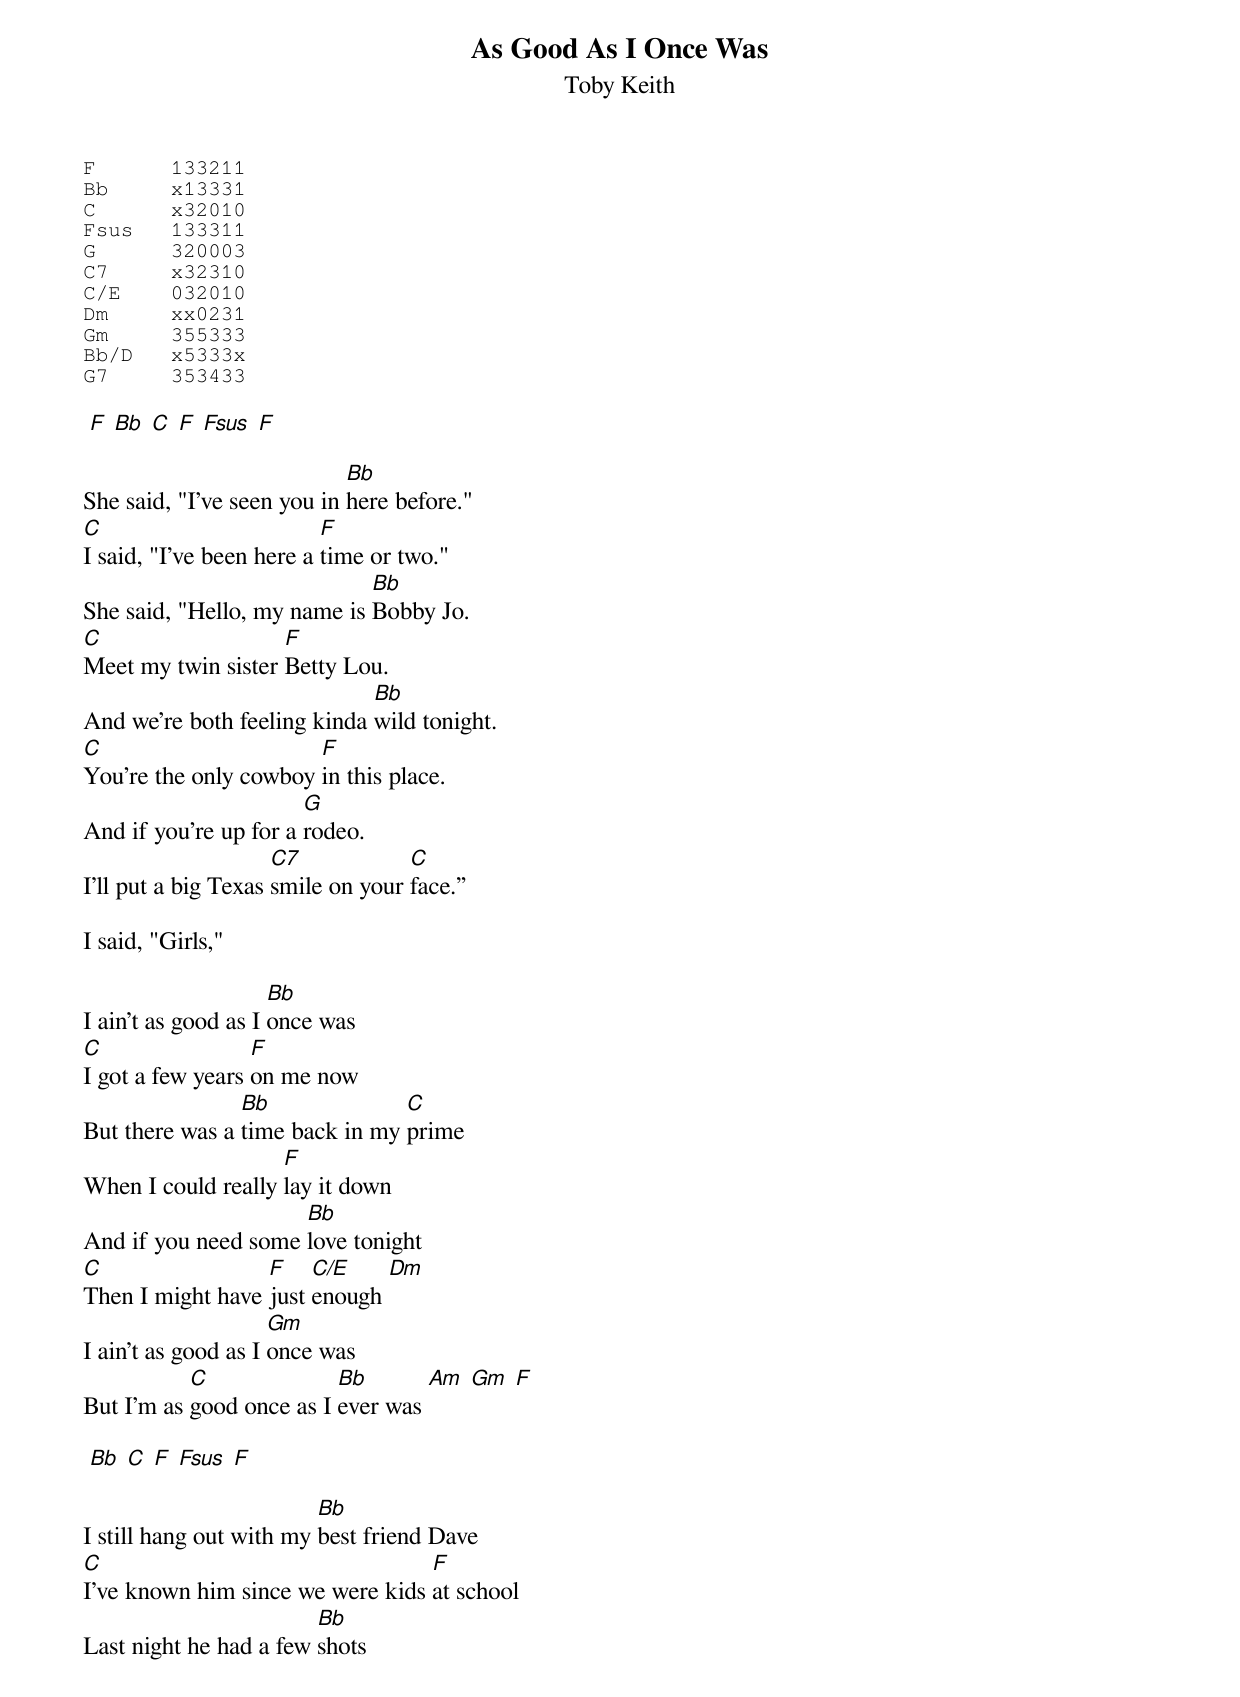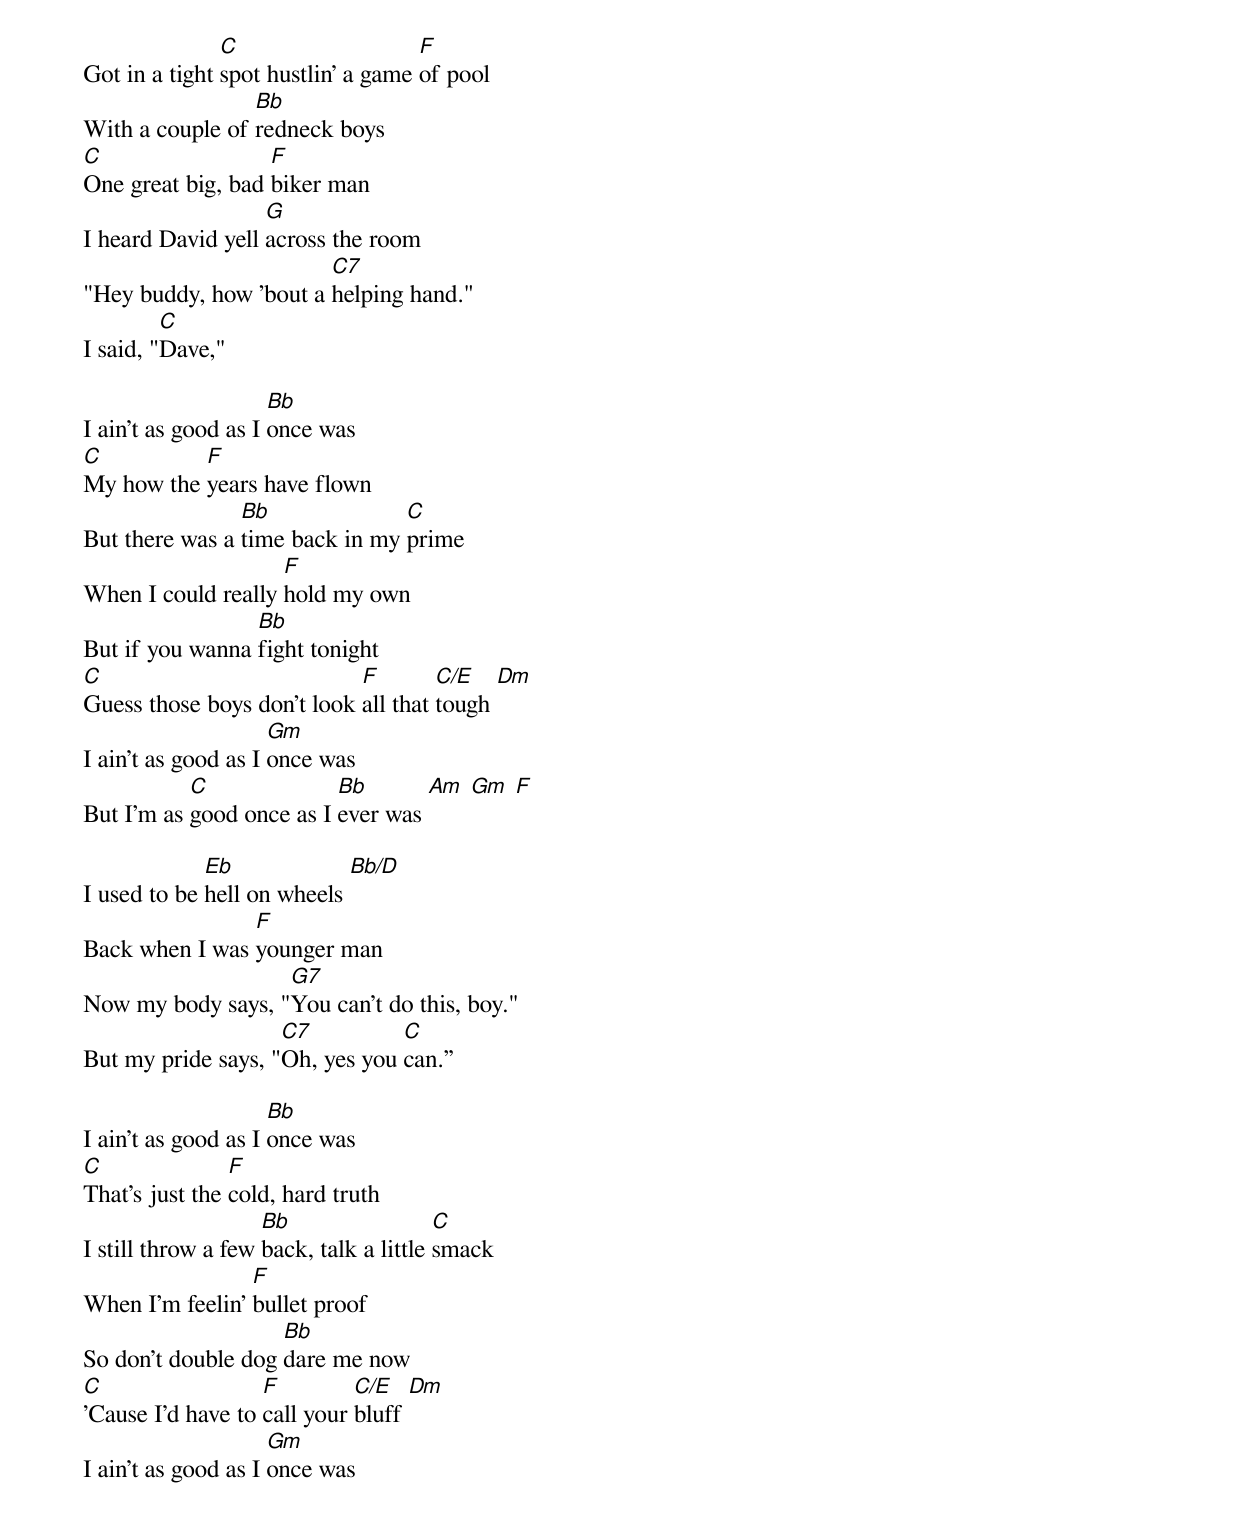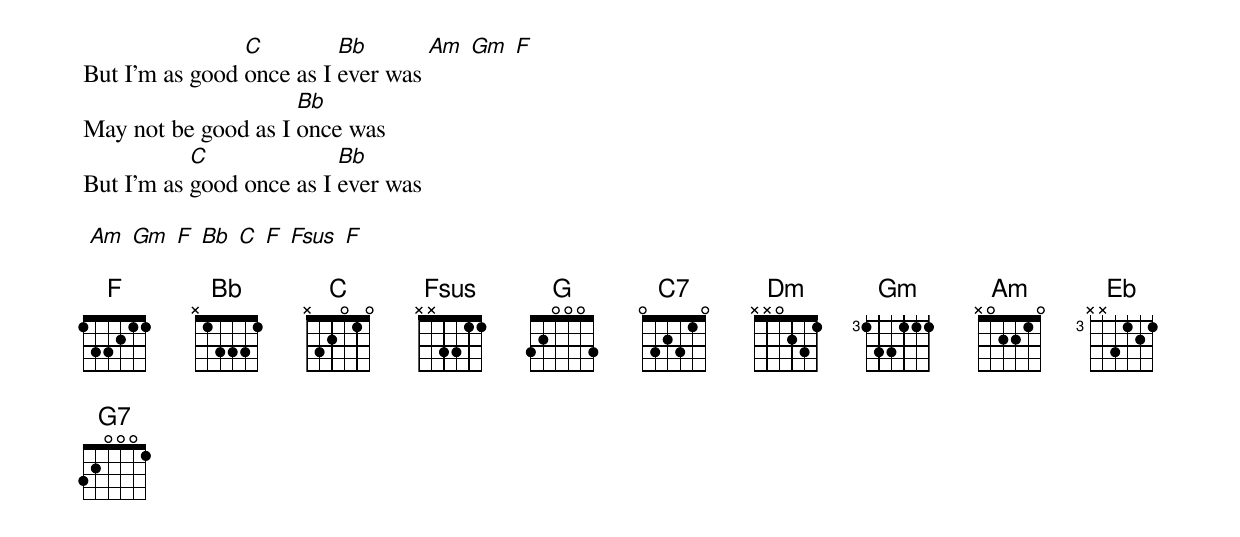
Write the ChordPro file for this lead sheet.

{title: As Good As I Once Was}
{subtitle: Toby Keith}

{sot}
F      133211
Bb     x13331
C      x32010
Fsus   133311
G      320003
C7     x32310
C/E    032010
Dm     xx0231
Gm     355333
Bb/D   x5333x
G7     353433
{eot}

 [F] [Bb] [C] [F] [Fsus] [F]

She said, "I've seen you in [Bb]here before."
[C]I said, "I've been here a [F]time or two."
She said, "Hello, my name is [Bb]Bobby Jo.
[C]Meet my twin sister [F]Betty Lou.
And we're both feeling kinda [Bb]wild tonight.
[C]You're the only cowboy [F]in this place.
And if you're up for a [G]rodeo.
I'll put a big Texas [C7]smile on your [C]face.”

I said, "Girls,"

I ain't as good as I [Bb]once was
[C]I got a few years [F]on me now
But there was a [Bb]time back in my [C]prime
When I could really [F]lay it down
And if you need some [Bb]love tonight
[C]Then I might have [F]just [C/E]enough [Dm]
I ain't as good as I [Gm]once was
But I'm as [C]good once as I [Bb]ever was [Am] [Gm] [F]

 [Bb] [C] [F] [Fsus] [F]

I still hang out with my [Bb]best friend Dave
[C]I’ve known him since we were kids [F]at school
Last night he had a few [Bb]shots
Got in a tight [C]spot hustlin' a game [F]of pool
With a couple of [Bb]redneck boys
[C]One great big, bad [F]biker man
I heard David yell [G]across the room
"Hey buddy, how 'bout a [C7]helping hand."
I said, "[C]Dave,"

I ain't as good as I [Bb]once was
[C]My how the [F]years have flown
But there was a [Bb]time back in my [C]prime
When I could really [F]hold my own
But if you wanna [Bb]fight tonight
[C]Guess those boys don't look [F]all that [C/E]tough [Dm]
I ain't as good as I [Gm]once was
But I'm as [C]good once as I [Bb]ever was [Am] [Gm] [F]

I used to be [Eb]hell on wheels [Bb/D]
Back when I was [F]younger man
Now my body says, "[G7]You can't do this, boy."
But my pride says, "[C7]Oh, yes you [C]can.”

I ain't as good as I [Bb]once was
[C]That’s just the [F]cold, hard truth
I still throw a few [Bb]back, talk a little [C]smack
When I'm feelin’ [F]bullet proof
So don't double dog [Bb]dare me now
[C]'Cause I'd have to [F]call your [C/E]bluff [Dm]
I ain't as good as I [Gm]once was
But I'm as good [C]once as I [Bb]ever was [Am] [Gm] [F]
May not be good as I [Bb]once was
But I'm as [C]good once as I [Bb]ever was

 [Am] [Gm] [F] [Bb] [C] [F] [Fsus] [F]

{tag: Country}
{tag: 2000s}
